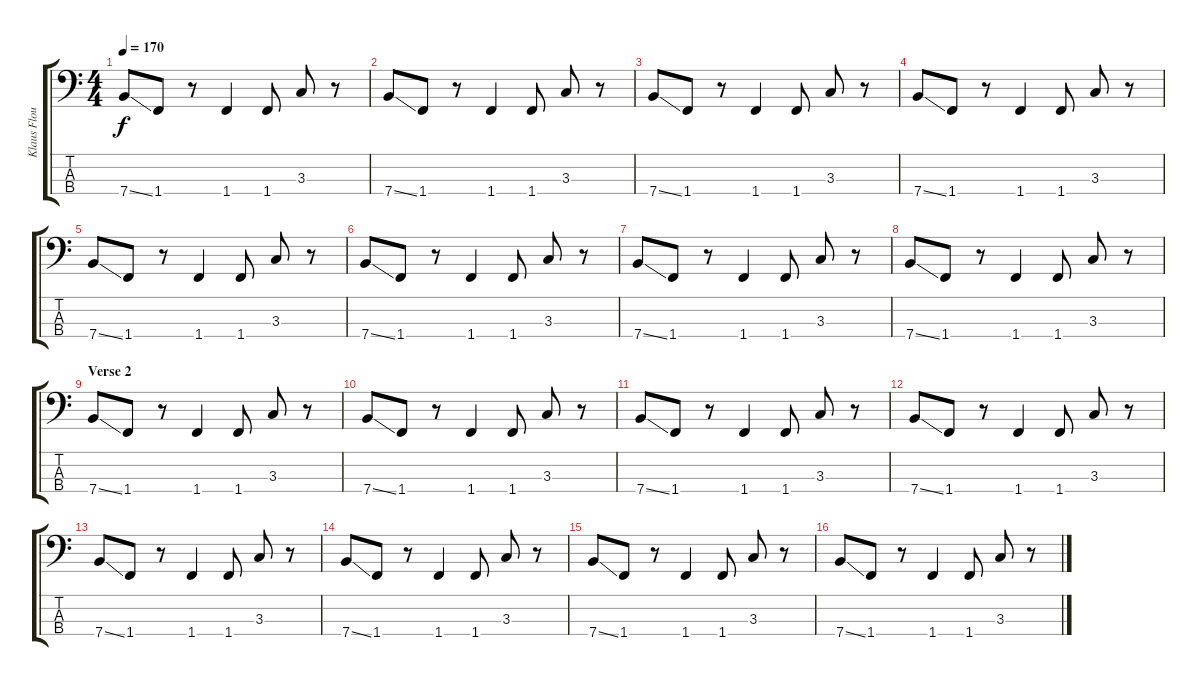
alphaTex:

\track ("Klaus Flouride" "Klaus Flou") {instrument electricbasspick}
\staff {score tabs}
\tuning (G2 D2 A1 E1) {hide}
\ts (4 4)
\tempo 170
\clef f4
\ks c
7.4{ss}.8{dy f} 1.4.8 r.8 1.4.4 1.4.8 3.3.8 r.8 |
7.4{ss}.8 1.4.8 r.8 1.4.4 1.4.8 3.3.8 r.8 |
7.4{ss}.8 1.4.8 r.8 1.4.4 1.4.8 3.3.8 r.8 |
7.4{ss}.8 1.4.8 r.8 1.4.4 1.4.8 3.3.8 r.8 |
7.4{ss}.8 1.4.8 r.8 1.4.4 1.4.8 3.3.8 r.8 |
7.4{ss}.8 1.4.8 r.8 1.4.4 1.4.8 3.3.8 r.8 |
7.4{ss}.8 1.4.8 r.8 1.4.4 1.4.8 3.3.8 r.8 |
7.4{ss}.8 1.4.8 r.8 1.4.4 1.4.8 3.3.8 r.8 |
\section ("" "Verse 2")
7.4{ss}.8 1.4.8 r.8 1.4.4 1.4.8 3.3.8 r.8 |
7.4{ss}.8 1.4.8 r.8 1.4.4 1.4.8 3.3.8 r.8 |
7.4{ss}.8 1.4.8 r.8 1.4.4 1.4.8 3.3.8 r.8 |
7.4{ss}.8 1.4.8 r.8 1.4.4 1.4.8 3.3.8 r.8 |
7.4{ss}.8 1.4.8 r.8 1.4.4 1.4.8 3.3.8 r.8 |
7.4{ss}.8 1.4.8 r.8 1.4.4 1.4.8 3.3.8 r.8 |
7.4{ss}.8 1.4.8 r.8 1.4.4 1.4.8 3.3.8 r.8 |
7.4{ss}.8 1.4.8 r.8 1.4.4 1.4.8 3.3.8 r.8
